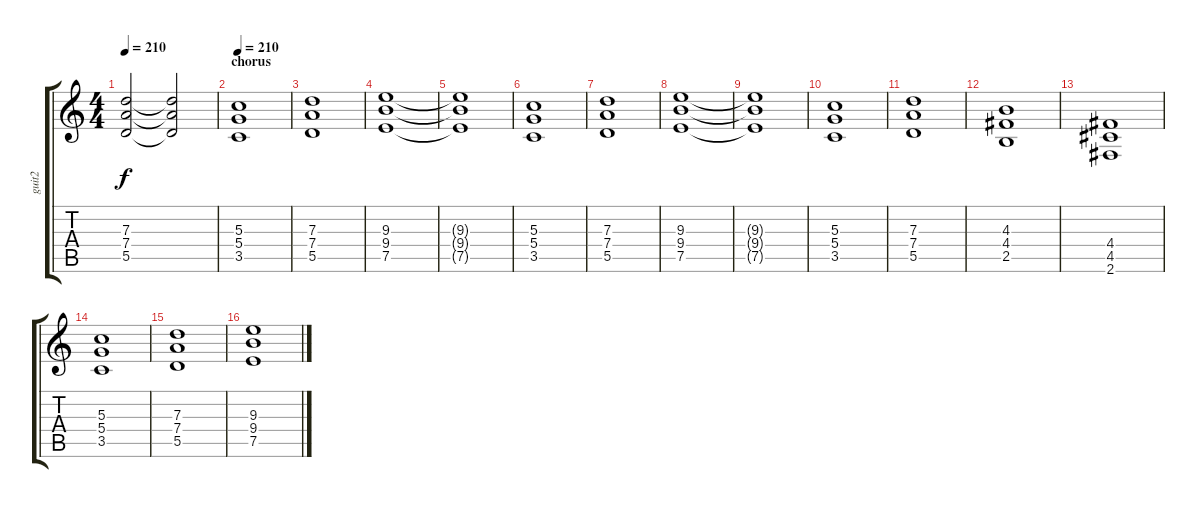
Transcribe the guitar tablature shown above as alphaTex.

\track ("guit2" "guit2") {instrument distortionguitar}
\staff {score tabs}
\tuning (E4 B3 G3 D3 A2 E2) {hide}
\ts (4 4)
\tempo 210
\clef g2
\ks c
(7.3{t} 7.4{t} 5.5{t}).2{dy f} (7.3{t} 7.4{t} 5.5{t}).2 |
\section ("" "chorus")
\tempo 210
(5.3 5.4 3.5).1 |
(7.3 7.4 5.5).1 |
(9.3 9.4 7.5).1 |
(9.3{t} 9.4{t} 7.5{t}).1 |
(5.3 5.4 3.5).1 |
(7.3 7.4 5.5).1 |
(9.3 9.4 7.5).1 |
(9.3{t} 9.4{t} 7.5{t}).1 |
(5.3 5.4 3.5).1 |
(7.3 7.4 5.5).1 |
(4.3 4.4 2.5).1 |
(4.4 4.5 2.6).1 |
(5.3 5.4 3.5).1 |
(7.3 7.4 5.5).1 |
(9.3 9.4 7.5).1
